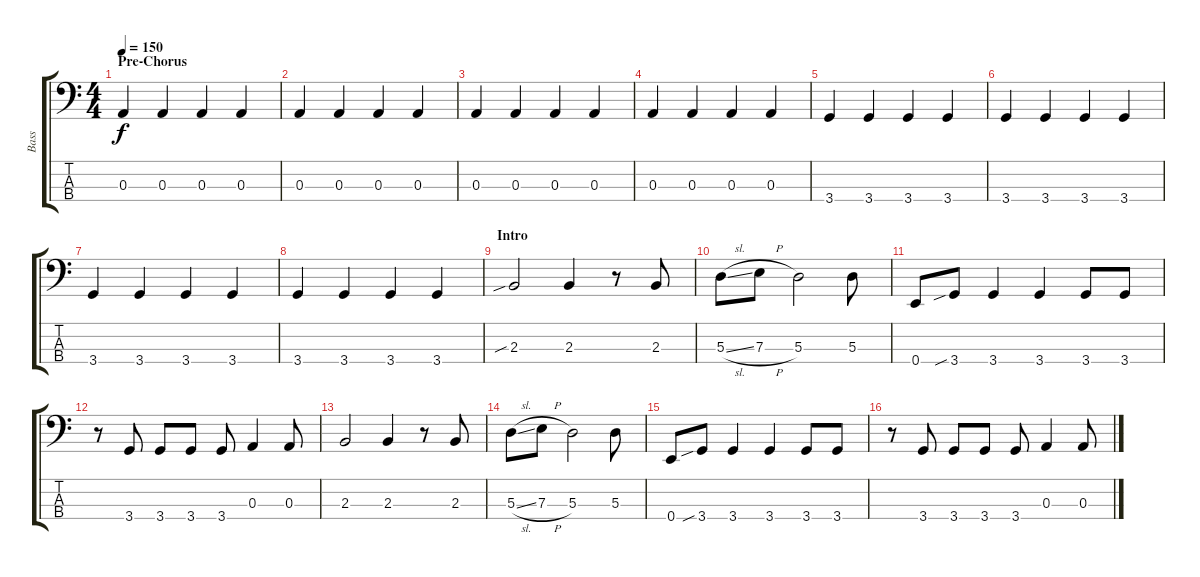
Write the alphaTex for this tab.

\track ("Bass" "Bass") {instrument electricbassfinger}
\staff {score tabs}
\tuning (G2 D2 A1 E1) {hide}
\ts (4 4)
\section ("" "Pre-Chorus")
\tempo 150
\clef f4
\ks c
0.3.4{dy f} 0.3.4 0.3.4 0.3.4 |
0.3.4 0.3.4 0.3.4 0.3.4 |
0.3.4 0.3.4 0.3.4 0.3.4 |
0.3.4 0.3.4 0.3.4 0.3.4 |
3.4.4 3.4.4 3.4.4 3.4.4 |
3.4.4 3.4.4 3.4.4 3.4.4 |
3.4.4 3.4.4 3.4.4 3.4.4 |
3.4.4 3.4.4 3.4.4 3.4.4 |
\section ("" "Intro")
2.3{sib}.2 2.3.4 r.8 2.3.8 |
5.3{sl}.8 7.3{h}.8 5.3.2 5.3.8 |
0.4.8 3.4{sib}.8 3.4.4 3.4.4 3.4.8 3.4.8 |
r.8 3.4.8 3.4.8 3.4.8 3.4.8 0.3.4 0.3.8 |
2.3.2 2.3.4 r.8 2.3.8 |
5.3{sl}.8 7.3{h}.8 5.3.2 5.3.8 |
0.4.8 3.4{sib}.8 3.4.4 3.4.4 3.4.8 3.4.8 |
r.8 3.4.8 3.4.8 3.4.8 3.4.8 0.3.4 0.3.8
